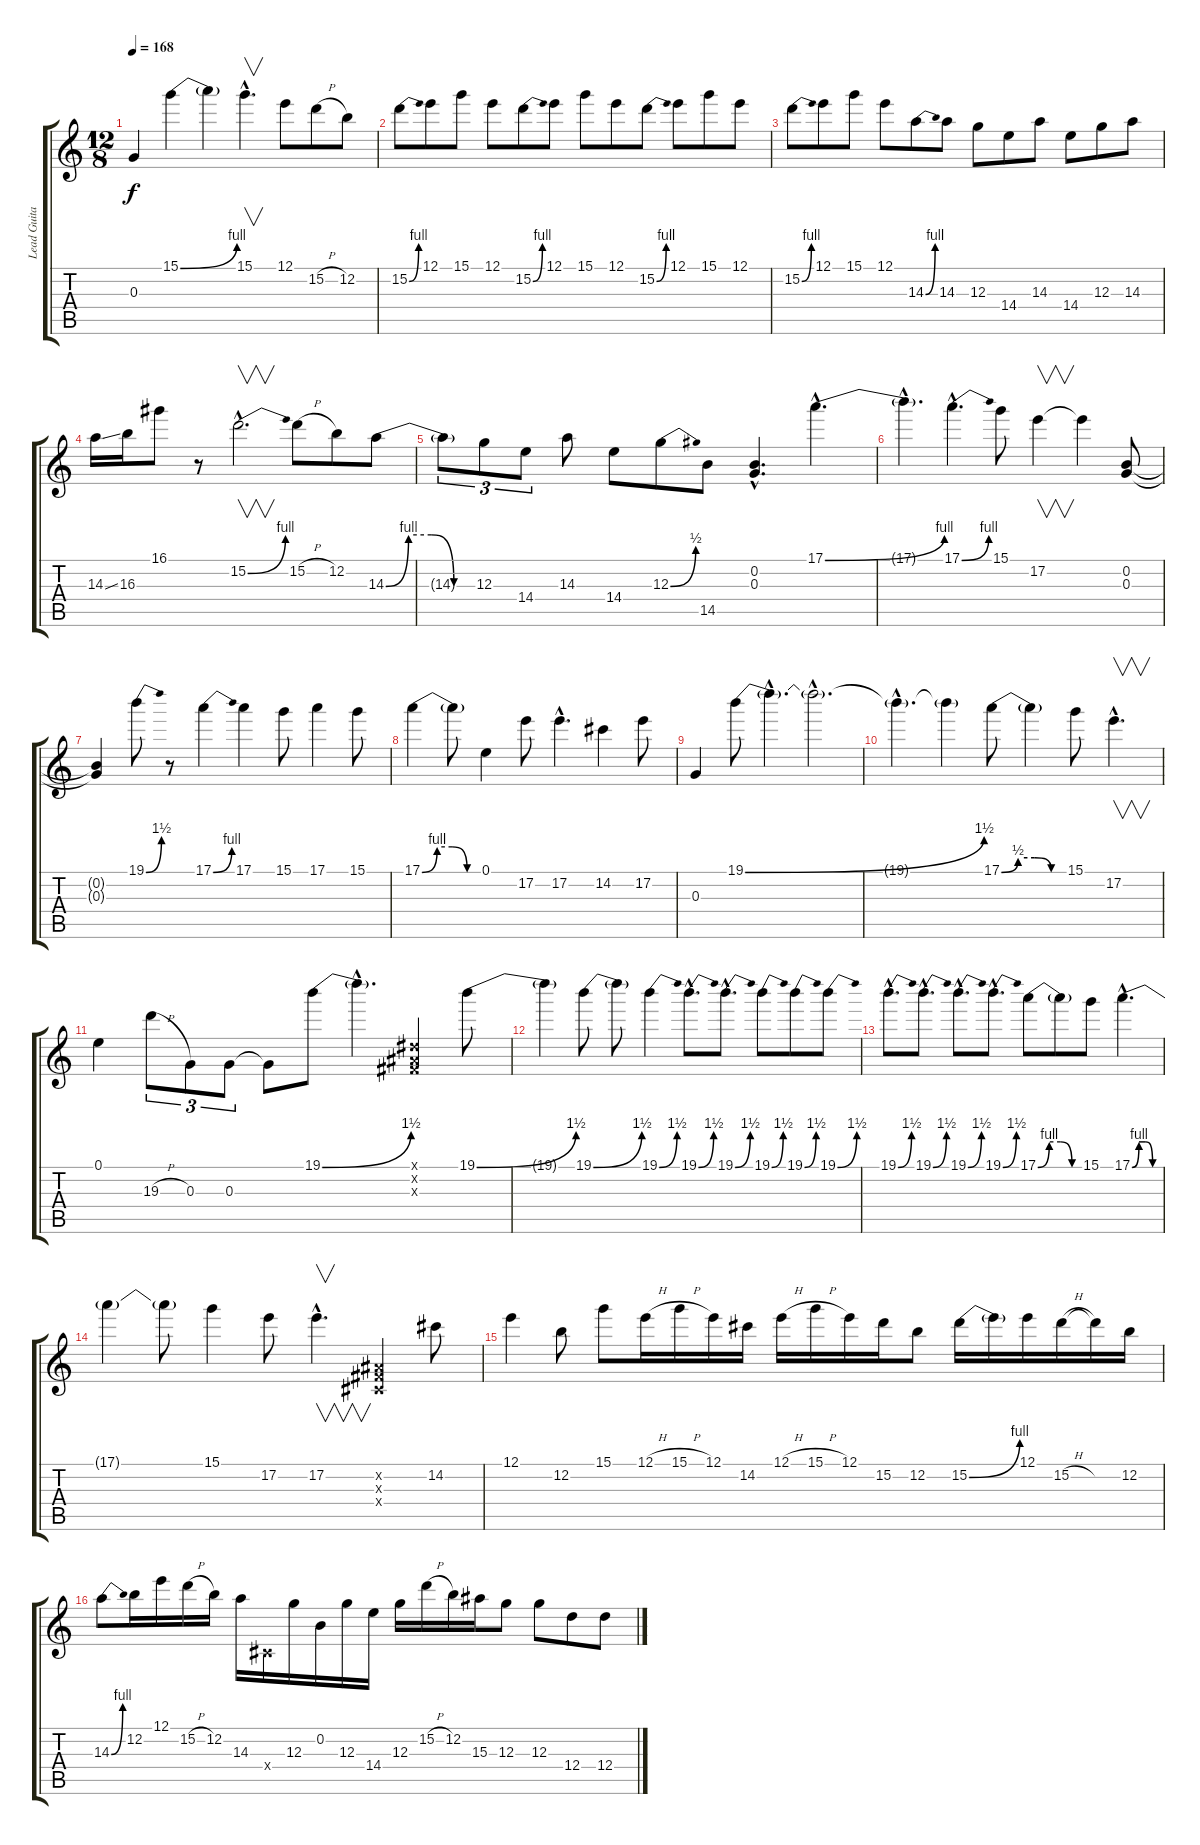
\track ("Lead Guitar" "Lead Guita") {instrument overdrivenguitar}
\staff {score tabs}
\tuning (E4 B3 G3 D3 A2 E2) {hide}
\ts (12 8)
\tempo 168
\clef g2
\ks c
0.3.4{dy f} 15.1{be (bend 0 0 60 4)}.4 15.1{t}.4 15.1{hac}.4{v d} 12.1.8 15.2{h}.8 12.2.8 |
15.2{be (bend 0 0 60 4)}.8 12.1.8 15.1.8 12.1.8 15.2{be (bend 0 0 60 4)}.8 12.1.8 15.1.8 12.1.8 15.2{be (bend 0 0 60 4)}.8 12.1.8 15.1.8 12.1.8 |
15.2{be (bend 0 0 60 4)}.8 12.1.8 15.1.8 12.1.8 14.3{be (bend 0 0 60 4)}.8 14.3.8 12.3.8 14.4.8 14.3.8 14.4.8 12.3.8 14.3.8 |
14.3{ss}.16 16.3.16 16.1.8 r.8 15.2{be (bend 0 0 60 4) hac}.2{v d} 15.2{h}.8 12.2.8 14.3{be (custom 0 0 15 4 30 4 45 0 60 0)}.8 |
14.3{t}.8{tu (3 2)} 12.3.8{tu (3 2)} 14.4.8{tu (3 2)} 14.3.8 14.4.8 12.3{be (bend 0 0 60 2)}.8 14.5.8 (0.2{hac} 0.3{hac}).4{d} 17.1{be (bend 0 0 60 4) hac}.4{d} |
17.1{hac t}.4{d} 17.1{be (bend 0 0 60 4) hac}.4{d} 15.1.8 17.2.4{v} 17.2{t}.4 (0.2 0.3).8 |
(0.2{t} 0.3{t}).4 19.1{be (bend 0 0 60 6)}.8 r.8 17.1{be (bend 0 0 60 4)}.4 17.1.4 15.1.8 17.1.4 15.1.8 |
17.1{be (custom 0 0 15 4 30 4 45 0 60 0)}.4 17.1{t}.8 0.1.4 17.2.8 17.2{hac}.4{d} 14.2.4 17.2.8 |
0.3.4 19.1{be (bend 0 0 60 6)}.8 19.1{hac t}.4{d} 19.1{hac t}.2{d} |
19.1{hac t}.4{d} 19.1{t}.4 17.1{be (custom 0 0 15 2 30 2 45 0 60 0)}.8 17.1{t}.4 15.1.8 17.2{hac}.4{v d} |
0.1.4 19.3{h}.8{tu (3 2)} 0.3.8{tu (3 2)} 0.3.8{tu (3 2)} 0.3{t}.8 19.1{be (bend 0 0 60 6)}.8 19.1{hac t}.4{d} (-1.1{x} -1.2{x} -1.3{x}).4 19.1{be (bend 0 0 60 6)}.8 |
19.1{t}.4 19.1{be (bend 0 0 60 6)}.8 19.1{t}.8 19.1{be (bend 0 0 60 6)}.4 19.1{be (bend 0 0 60 6) hac}.8{d} 19.1{be (bend 0 0 60 6) hac}.8{d} 19.1{be (bend 0 0 60 6)}.8 19.1{be (bend 0 0 60 6)}.8 19.1{be (bend 0 0 60 6)}.8 |
19.1{be (bend 0 0 60 6) hac}.8{d} 19.1{be (bend 0 0 60 6) hac}.8{d} 19.1{be (bend 0 0 60 6) hac}.8{d} 19.1{be (bend 0 0 60 6) hac}.8{d} 17.1{be (custom 0 0 15 4 30 4 45 0 60 0)}.8 17.1{t}.8 15.1.8 17.1{be (custom 0 0 15 4 30 4 45 0 60 0) hac}.4{d} |
17.1{t}.4 17.1{t}.8 15.1.4 17.2.8 17.2{hac}.4{v d} (-1.2{x} -1.3{x} -1.4{x}).4 14.2.8 |
12.1.4 12.2.8 15.1.8 12.1{h}.16 15.1{h}.16 12.1.16 14.2.16 12.1{h}.16 15.1{h}.16 12.1.16 15.2.16 12.2.8 15.2{be (bend 0 0 60 4)}.16 15.2{t}.16 12.1.16 15.2{h}.16 15.2{t}.16 12.2.16 |
14.3{be (bend 0 0 60 4)}.8 12.2.16 12.1.16 15.2{h}.16 12.2.16 14.3.16 -1.4{x}.16 12.3.16 0.2.16 12.3.16 14.4.16 12.3.16 15.2{h}.16 12.2.16 15.3.16 12.3.8 12.3.8 12.4.8 12.4{ss}.8
